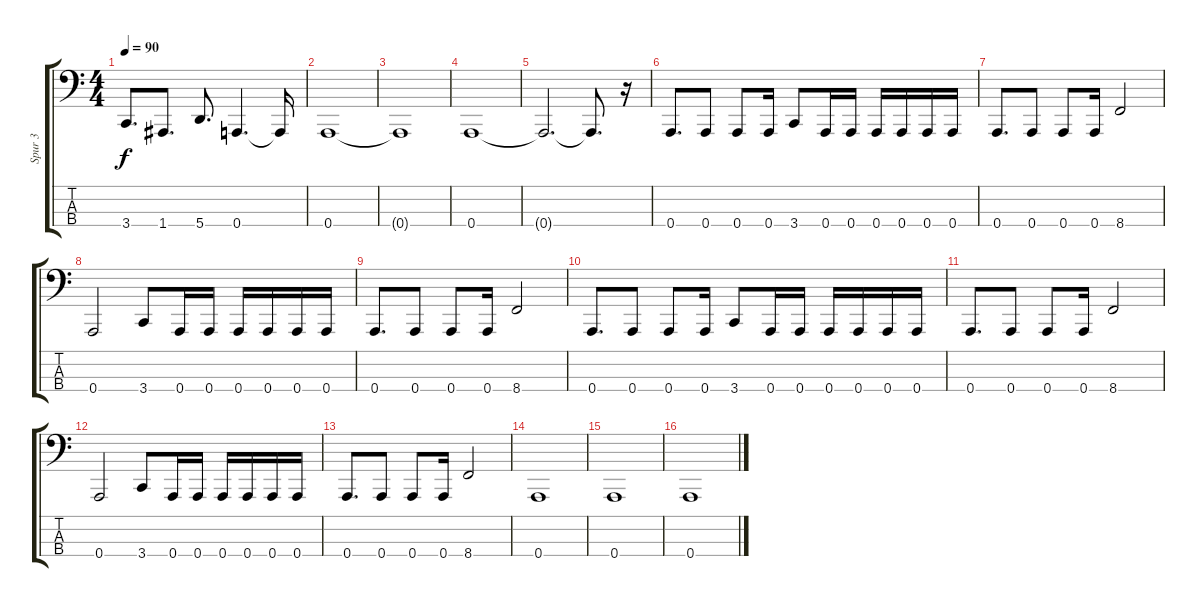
\track ("Spur 3" "Spur 3") {instrument electricbasspick}
\staff {score tabs}
\tuning (D2 A1 E1 A0) {hide}
\ts (4 4)
\tempo 90
\clef f4
\ks c
3.4.8{d dy f} 1.4.8{d} 5.4.8{d} 0.4.4{d} 0.4{t}.16 |
0.4.1 |
0.4{t}.1 |
0.4.1 |
0.4{t}.2{d} 0.4{t}.8{d} r.16 |
0.4.8{d} 0.4.8 0.4.8 0.4.16 3.4.8 0.4.16 0.4.16 0.4.16 0.4.16 0.4.16 0.4.16 |
0.4.8{d} 0.4.8 0.4.8 0.4.16 8.4.2 |
0.4.2 3.4.8 0.4.16 0.4.16 0.4.16 0.4.16 0.4.16 0.4.16 |
0.4.8{d} 0.4.8 0.4.8 0.4.16 8.4.2 |
0.4.8{d} 0.4.8 0.4.8 0.4.16 3.4.8 0.4.16 0.4.16 0.4.16 0.4.16 0.4.16 0.4.16 |
0.4.8{d} 0.4.8 0.4.8 0.4.16 8.4.2 |
0.4.2 3.4.8 0.4.16 0.4.16 0.4.16 0.4.16 0.4.16 0.4.16 |
0.4.8{d} 0.4.8 0.4.8 0.4.16 8.4.2 |
0.4.1 |
0.4.1 |
0.4.1
